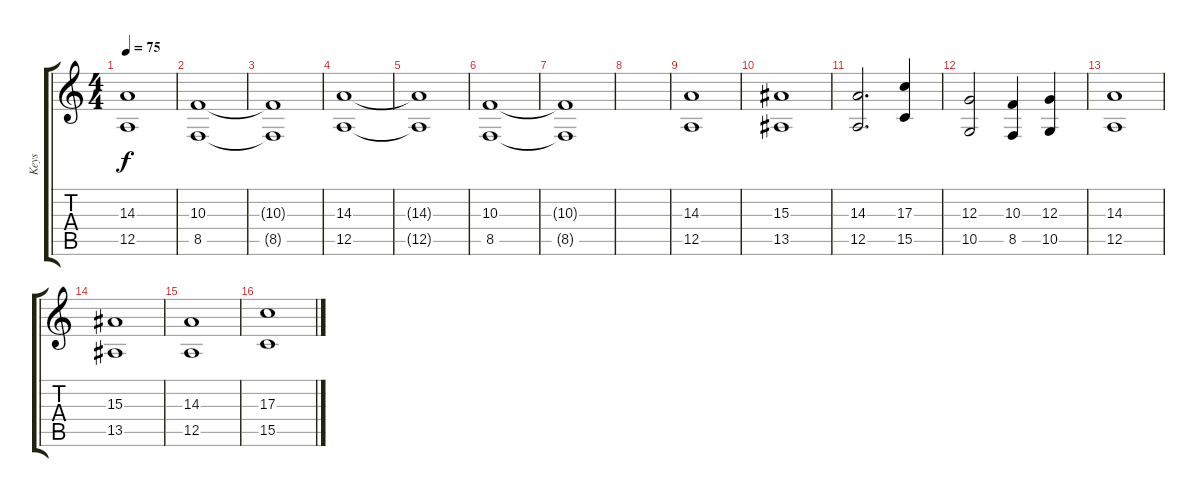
\track ("Keys" "Keys") {instrument stringensemble1}
\staff {score tabs}
\tuning (E4 B3 G3 D3 A2 E2) {hide}
\ts (4 4)
\tempo 75
\clef g2
\ks c
(14.3{t} 12.5{t}).1{dy f} |
(10.3 8.5).1 |
(10.3{t} 8.5{t}).1 |
(14.3 12.5).1 |
(14.3{t} 12.5{t}).1 |
(10.3 8.5).1 |
(10.3{t} 8.5{t}).1{volume 0} |
|
(14.3 12.5).1{volume 16} |
(15.3 13.5).1 |
(14.3 12.5).2{d} (17.3 15.5).4 |
(12.3 10.5).2 (10.3 8.5).4 (12.3 10.5).4 |
(14.3 12.5).1 |
(15.3 13.5).1 |
(14.3 12.5).1 |
(17.3 15.5).1
